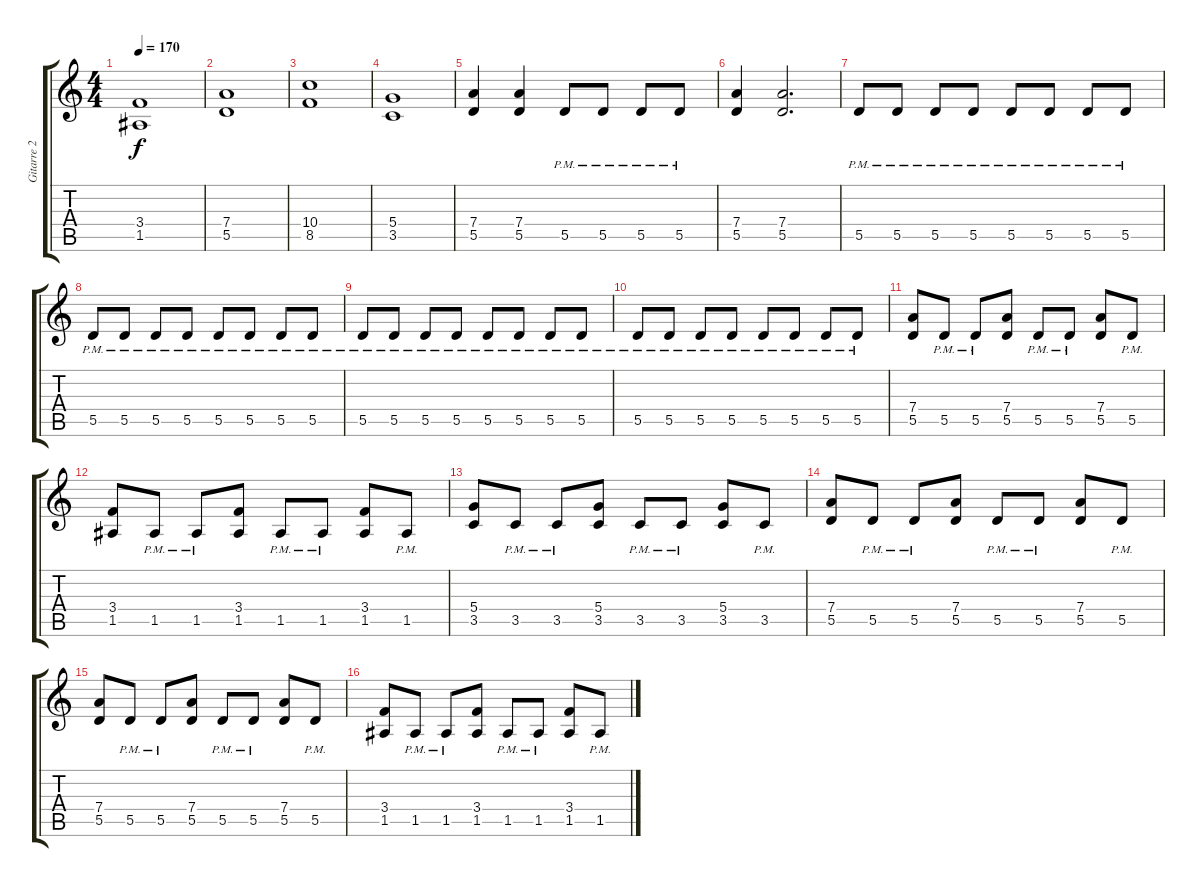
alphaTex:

\track ("Gitarre 2" "Gitarre 2") {instrument distortionguitar}
\staff {score tabs}
\tuning (E4 B3 G3 D3 A2 E2) {hide}
\ts (4 4)
\tempo 170
\clef g2
\ks c
(3.4 1.5).1{dy f} |
(7.4 5.5).1 |
(10.4 8.5).1 |
(5.4 3.5).1 |
(7.4 5.5).4 (7.4 5.5).4 5.5{pm}.8 5.5{pm}.8 5.5{pm}.8 5.5{pm}.8 |
(7.4 5.5).4 (7.4 5.5).2{d} |
5.5{pm}.8 5.5{pm}.8 5.5{pm}.8 5.5{pm}.8 5.5{pm}.8 5.5{pm}.8 5.5{pm}.8 5.5{pm}.8 |
5.5{pm}.8 5.5{pm}.8 5.5{pm}.8 5.5{pm}.8 5.5{pm}.8 5.5{pm}.8 5.5{pm}.8 5.5{pm}.8 |
5.5{pm}.8 5.5{pm}.8 5.5{pm}.8 5.5{pm}.8 5.5{pm}.8 5.5{pm}.8 5.5{pm}.8 5.5{pm}.8 |
5.5{pm}.8 5.5{pm}.8 5.5{pm}.8 5.5{pm}.8 5.5{pm}.8 5.5{pm}.8 5.5{pm}.8 5.5{pm}.8 |
(7.4 5.5).8 5.5{pm}.8 5.5{pm}.8 (7.4 5.5).8 5.5{pm}.8 5.5{pm}.8 (7.4 5.5).8 5.5{pm}.8 |
(3.4 1.5).8 1.5{pm}.8 1.5{pm}.8 (3.4 1.5).8 1.5{pm}.8 1.5{pm}.8 (3.4 1.5).8 1.5{pm}.8 |
(5.4 3.5).8 3.5{pm}.8 3.5{pm}.8 (5.4 3.5).8 3.5{pm}.8 3.5{pm}.8 (5.4 3.5).8 3.5{pm}.8 |
(7.4 5.5).8 5.5{pm}.8 5.5{pm}.8 (7.4 5.5).8 5.5{pm}.8 5.5{pm}.8 (7.4 5.5).8 5.5{pm}.8 |
(7.4 5.5).8 5.5{pm}.8 5.5{pm}.8 (7.4 5.5).8 5.5{pm}.8 5.5{pm}.8 (7.4 5.5).8 5.5{pm}.8 |
(3.4 1.5).8 1.5{pm}.8 1.5{pm}.8 (3.4 1.5).8 1.5{pm}.8 1.5{pm}.8 (3.4 1.5).8 1.5{pm}.8
